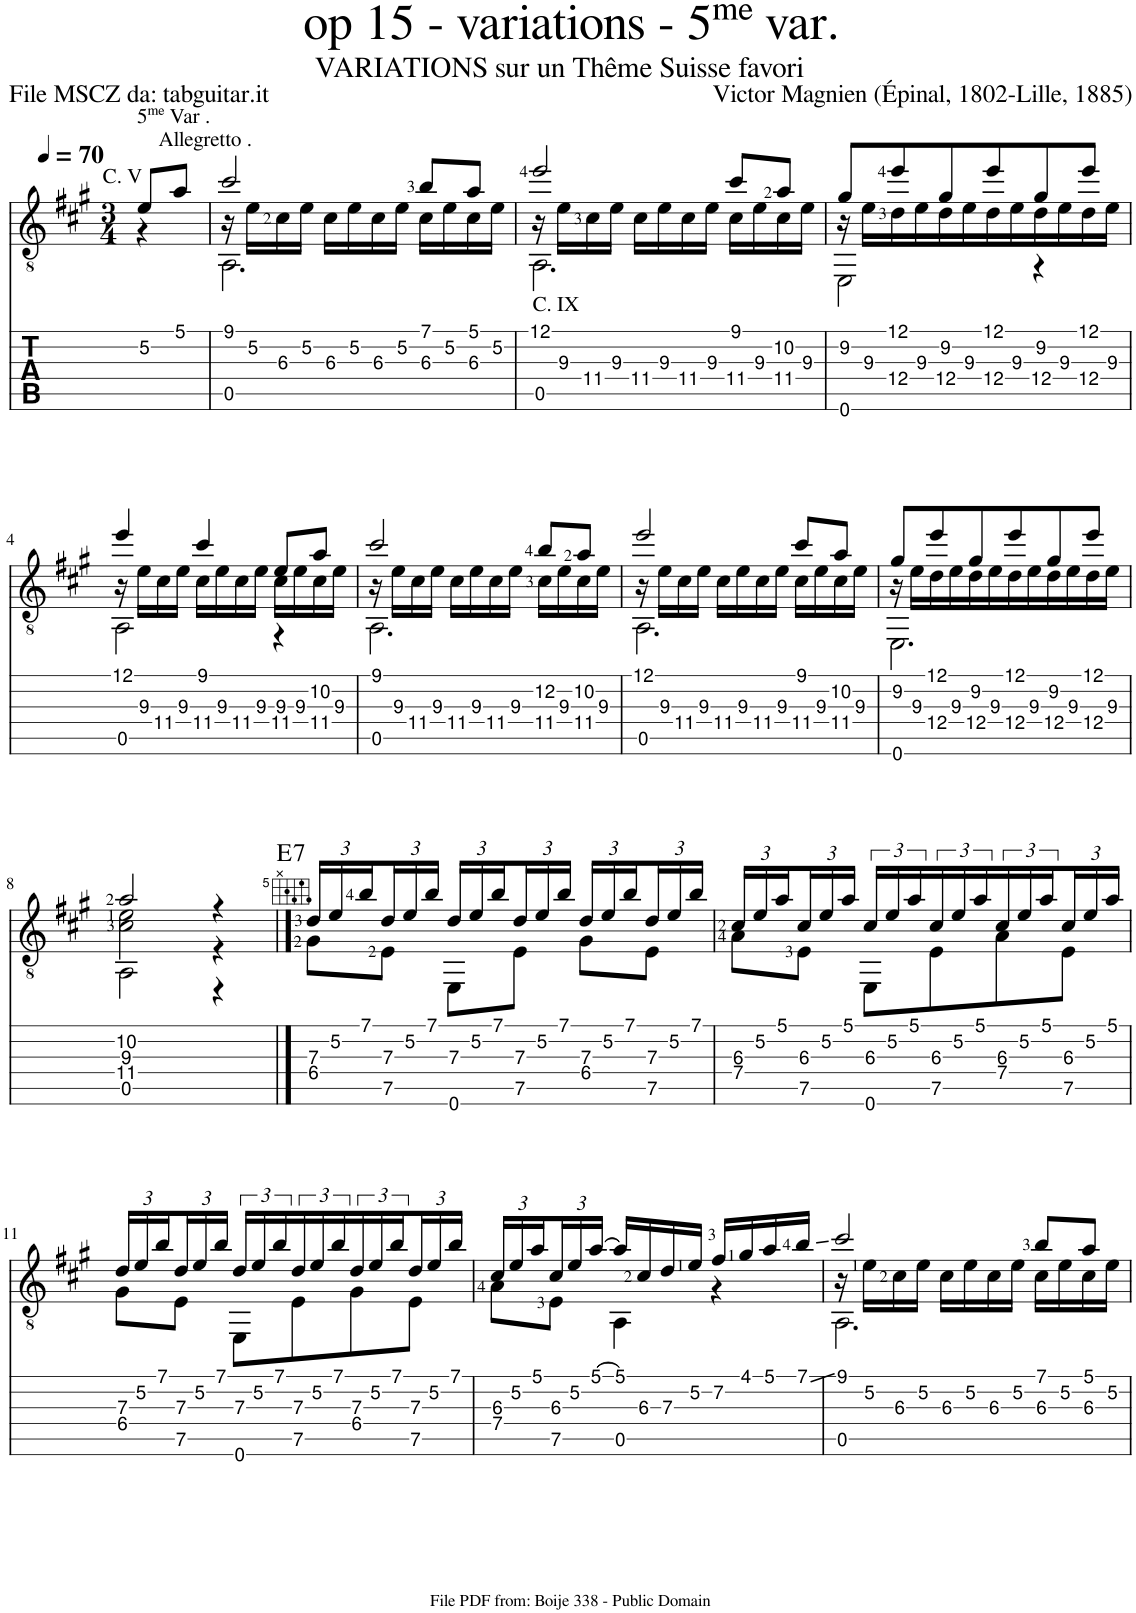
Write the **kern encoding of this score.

**kern	**kern	**harte
*part1	*part1	*part1
*staff2	*staff1	*
*I"Guitar	*	*
*I'Guit.	*	*
*stria6	*	*
*	*clefGv2	*
*k[f#c#g#]	*k[f#c#g#]	*
*M3/4	*M3/4	*
*MM70	*MM70	*
=	=	=
*^	*^	*
!	!	!LO:TX:a:t=5ᵐᵉ Var .	!	!
!	!	!LO:TX:a:t=Allegretto .	!	!
!	!	!LO:TX:a:t=C. V	!	!
8eL	4r	8e/L	4r	.
8aJ	.	8a/J	.	.
=1	=1	=1	=1	=1
*	*^	*	*^	*
2cc#	16r	2.AA	2cc#/	16r	2.AA\	.
.	16eLL	.	.	16e\LL	.	.
.	16c#	.	.	16c#\	.	.
.	16eJJ	.	.	16e\JJ	.	.
.	16c#LL	.	.	16c#\LL	.	.
.	16eJ	.	.	16e\	.	.
.	16c#L	.	.	16c#\	.	.
.	16eJJ	.	.	16e\JJ	.	.
8bL	16c#LL	.	8b/L	16c#\LL	.	.
.	16eJ	.	.	16e\	.	.
8aJ	16c#L	.	8a/J	16c#\	.	.
.	16eJJ	.	.	16e\JJ	.	.
=2	=2	=2	=2	=2	=2	=2
!LO:TX:a:t=C. IX	!	!	!	!	!	!
2ee	16r	2.AA	2ee/	16r	2.AA\	.
.	16eLL	.	.	16e\LL	.	.
.	16c#	.	.	16c#\	.	.
.	16eJJ	.	.	16e\JJ	.	.
.	16c#LL	.	.	16c#\LL	.	.
.	16eJ	.	.	16e\	.	.
.	16c#L	.	.	16c#\	.	.
.	16eJJ	.	.	16e\JJ	.	.
8cc#L	16c#LL	.	8cc#/L	16c#\LL	.	.
.	16eJ	.	.	16e\	.	.
8aJ	16c#L	.	8a/J	16c#\	.	.
.	16eJJ	.	.	16e\JJ	.	.
=3	=3	=3	=3	=3	=3	=3
8g#L	16r	2EE	8g#/L	16r	2EE\	.
.	16eLL	.	.	16e\LL	.	.
8eeJ	16d	.	8ee/	16d\	.	.
.	16eJJ	.	.	16e\	.	.
8g#L	16dLL	.	8g#/	16d\	.	.
.	16eJ	.	.	16e\	.	.
8eeJ	16dL	.	8ee/	16d\	.	.
.	16eJJ	.	.	16e\	.	.
8g#L	16dLL	4r	8g#/	16d\	4r	.
.	16eJ	.	.	16e\	.	.
8eeJ	16dL	.	8ee/J	16d\	.	.
.	16eJJ	.	.	16e\JJ	.	.
!!LO:LB:g=z	!!	!!
=4	=4	=4	=4	=4	=4	=4
4ee	16r	2AA	4ee/	16r	2AA\	.
.	16eLL	.	.	16e\LL	.	.
.	16c#	.	.	16c#\	.	.
.	16eJJ	.	.	16e\JJ	.	.
4cc#	16c#LL	.	4cc#/	16c#\LL	.	.
.	16eJ	.	.	16e\	.	.
.	16c#L	.	.	16c#\	.	.
.	16eJJ	.	.	16e\JJ	.	.
8eL	16c#LL	4r	8e/L	16c#\LL	4r	.
.	16eJ	.	.	16e\	.	.
8aJ	16c#L	.	8a/J	16c#\	.	.
.	16eJJ	.	.	16e\JJ	.	.
=5	=5	=5	=5	=5	=5	=5
2cc#	16r	2.AA	2cc#/	16r	2.AA\	.
.	16eLL	.	.	16e\LL	.	.
.	16c#	.	.	16c#\	.	.
.	16eJJ	.	.	16e\JJ	.	.
.	16c#LL	.	.	16c#\LL	.	.
.	16eJ	.	.	16e\	.	.
.	16c#L	.	.	16c#\	.	.
.	16eJJ	.	.	16e\JJ	.	.
8bL	16c#LL	.	8b/L	16c#\LL	.	.
.	16eJ	.	.	16e\	.	.
8aJ	16c#L	.	8a/J	16c#\	.	.
.	16eJJ	.	.	16e\JJ	.	.
=6	=6	=6	=6	=6	=6	=6
2ee	16r	2.AA	2ee/	16r	2.AA\	.
.	16eLL	.	.	16e\LL	.	.
.	16c#	.	.	16c#\	.	.
.	16eJJ	.	.	16e\JJ	.	.
.	16c#LL	.	.	16c#\LL	.	.
.	16eJ	.	.	16e\	.	.
.	16c#L	.	.	16c#\	.	.
.	16eJJ	.	.	16e\JJ	.	.
8cc#L	16c#LL	.	8cc#/L	16c#\LL	.	.
.	16eJ	.	.	16e\	.	.
8aJ	16c#L	.	8a/J	16c#\	.	.
.	16eJJ	.	.	16e\JJ	.	.
=7	=7	=7	=7	=7	=7	=7
8g#L	16r	2.EE	8g#/L	16r	2.EE\	.
.	16eLL	.	.	16e\LL	.	.
8eeJ	16d	.	8ee/	16d\	.	.
.	16eJJ	.	.	16e\	.	.
8g#L	16dLL	.	8g#/	16d\	.	.
.	16eJ	.	.	16e\	.	.
8eeJ	16dL	.	8ee/	16d\	.	.
.	16eJJ	.	.	16e\	.	.
8g#L	16dLL	.	8g#/	16d\	.	.
.	16eJ	.	.	16e\	.	.
8eeJ	16dL	.	8ee/J	16d\	.	.
.	16eJJ	.	.	16e\JJ	.	.
!!LO:LB:g=z	!!	!!
=8	=8	=8	=8	=8	=8	=8
2a	2c# 2e	2AA	2a/	2c#\ 2e\	2AA\	.
4r	4r	4r	4r	4r	4r	.
*v	*v	*v	*	*	*	*
*	*v	*v	*v	*
==9	==9	==9
*Xbrackettup	*Xbrackettup	*
*^	*^	*
*	*^	*	*^	*
!	!	!	!	!	!	!LO:H:kt=7
*	*v	*v	*	*	*	*
*	*	*	*v	*v	*
24dLL	8G#L	24d/LL	8G#\L	E:7
24e	.	24e/	.	.
24bJ	.	24b/	.	.
24dL	8EJ	24d/	8E\J	.
24e	.	24e/	.	.
24bJJ	.	24b/JJ	.	.
24dLL	8EEL	24d/LL	8EE\L	.
24e	.	24e/	.	.
24bJ	.	24b/	.	.
24dL	8EJ	24d/	8E\J	.
24e	.	24e/	.	.
24bJJ	.	24b/JJ	.	.
24dLL	8G#L	24d/LL	8G#\L	.
24e	.	24e/	.	.
24bJ	.	24b/	.	.
24dL	8EJ	24d/	8E\J	.
24e	.	24e/	.	.
24bJJ	.	24b/JJ	.	.
=10	=10	=10	=10	=10
24c#LL	8AL	24c#/LL	8A\L	.
24e	.	24e/	.	.
24aJ	.	24a/	.	.
24c#L	8EJ	24c#/	8E\J	.
24e	.	24e/	.	.
24aJJ	.	24a/JJ	.	.
*	*	*brackettup	*	*
24c#LL	8EEL	24c#/LL	8EE\L	.
24e	.	24e/	.	.
24aJ	.	24a/	.	.
24c#L	8EJ	24c#/	8E\	.
24e	.	24e/	.	.
24aJJ	.	24a/	.	.
24c#LL	8AL	24c#/	8A\	.
24e	.	24e/	.	.
24aJ	.	24a/	.	.
*	*	*Xbrackettup	*	*
24c#L	8EJ	24c#/	8E\J	.
24e	.	24e/	.	.
24aJJ	.	24a/JJ	.	.
!!LO:LB:g=z	!!
=11	=11	=11	=11	=11
24dLL	8G#L	24d/LL	8G#\L	.
24e	.	24e/	.	.
24bJ	.	24b/	.	.
24dL	8EJ	24d/	8E\J	.
24e	.	24e/	.	.
24bJJ	.	24b/JJ	.	.
*	*	*brackettup	*	*
24dLL	8EEL	24d/LL	8EE\L	.
24e	.	24e/	.	.
24bJ	.	24b/	.	.
24dL	8EJ	24d/	8E\	.
24e	.	24e/	.	.
24bJJ	.	24b/	.	.
24dLL	8G#L	24d/	8G#\	.
24e	.	24e/	.	.
24bJ	.	24b/	.	.
*	*	*Xbrackettup	*	*
24dL	8EJ	24d/	8E\J	.
24e	.	24e/	.	.
24bJJ	.	24b/JJ	.	.
=12	=12	=12	=12	=12
24c#LL	8AL	24c#/LL	8A\L	.
24e	.	24e/	.	.
24aJ	.	24a/	.	.
24c#L	8EJ	24c#/	8E\J	.
24e	.	24e/	.	.
[24aJJ	.	[24a/JJ	.	.
16aLL]	4AA	16a/LL]	4AA\	.
16c#J	.	16c#/	.	.
16dL	.	16d/	.	.
16eJJ	.	16e/JJ	.	.
16f#LL	4r	16f#/LL	4r	.
16g#J	.	16g#/	.	.
16aL	.	16a/	.	.
16bJJ	.	16b/JJ	.	.
=13	=13	=13	=13	=13
*	*^	*	*^	*
2cc#	16r	2.AA	2cc#/	16r	2.AA\	.
.	16eLL	.	.	16e\LL	.	.
.	16c#	.	.	16c#\	.	.
.	16eJJ	.	.	16e\JJ	.	.
.	16c#LL	.	.	16c#\LL	.	.
.	16eJ	.	.	16e\	.	.
.	16c#L	.	.	16c#\	.	.
.	16eJJ	.	.	16e\JJ	.	.
8bL	16c#LL	.	8b/L	16c#\LL	.	.
.	16eJ	.	.	16e\	.	.
8aJ	16c#L	.	8a/J	16c#\	.	.
.	16eJJ	.	.	16e\JJ	.	.
*v	*v	*v	*	*	*	*
*	*v	*v	*v	*
=	=	=
*-	*-	*-
